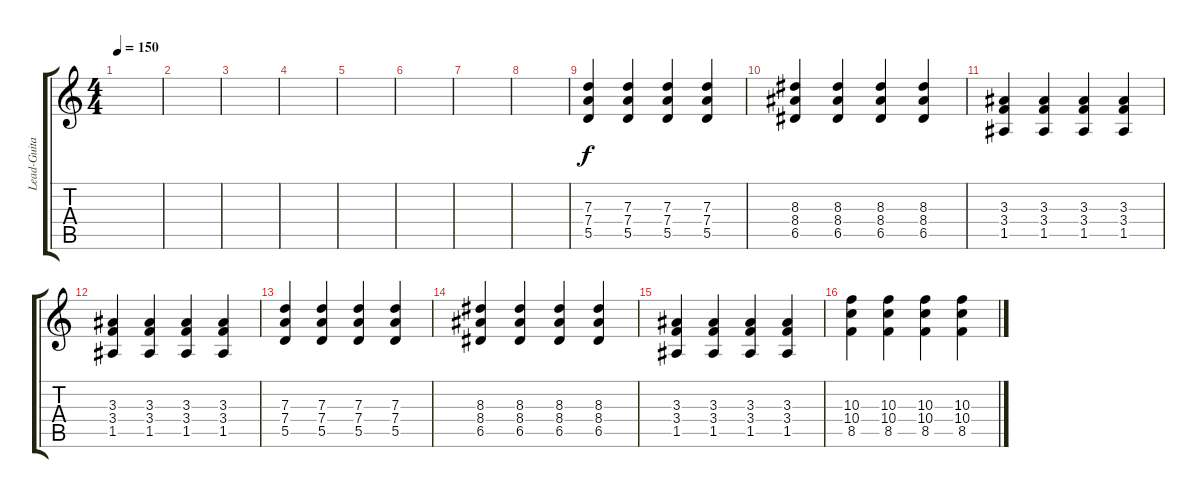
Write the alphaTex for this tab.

\track ("Lead-Guitar" "Lead-Guita") {instrument distortionguitar}
\staff {score tabs}
\tuning (E4 B3 G3 D3 A2 E2) {hide}
\ts (4 4)
\tempo 150
\clef g2
\ks c
|
|
|
|
|
|
|
|
(7.3 7.4 5.5).4 (7.3 7.4 5.5).4 (7.3 7.4 5.5).4 (7.3 7.4 5.5).4 |
(8.3 8.4 6.5).4 (8.3 8.4 6.5).4 (8.3 8.4 6.5).4 (8.3 8.4 6.5).4 |
(3.3 3.4 1.5).4 (3.3 3.4 1.5).4 (3.3 3.4 1.5).4 (3.3 3.4 1.5).4 |
(3.3 3.4 1.5).4 (3.3 3.4 1.5).4 (3.3 3.4 1.5).4 (3.3 3.4 1.5).4 |
(7.3 7.4 5.5).4 (7.3 7.4 5.5).4 (7.3 7.4 5.5).4 (7.3 7.4 5.5).4 |
(8.3 8.4 6.5).4 (8.3 8.4 6.5).4 (8.3 8.4 6.5).4 (8.3 8.4 6.5).4 |
(3.3 3.4 1.5).4 (3.3 3.4 1.5).4 (3.3 3.4 1.5).4 (3.3 3.4 1.5).4 |
(10.3 10.4 8.5).4 (10.3 10.4 8.5).4 (10.3 10.4 8.5).4 (10.3 10.4 8.5).4
